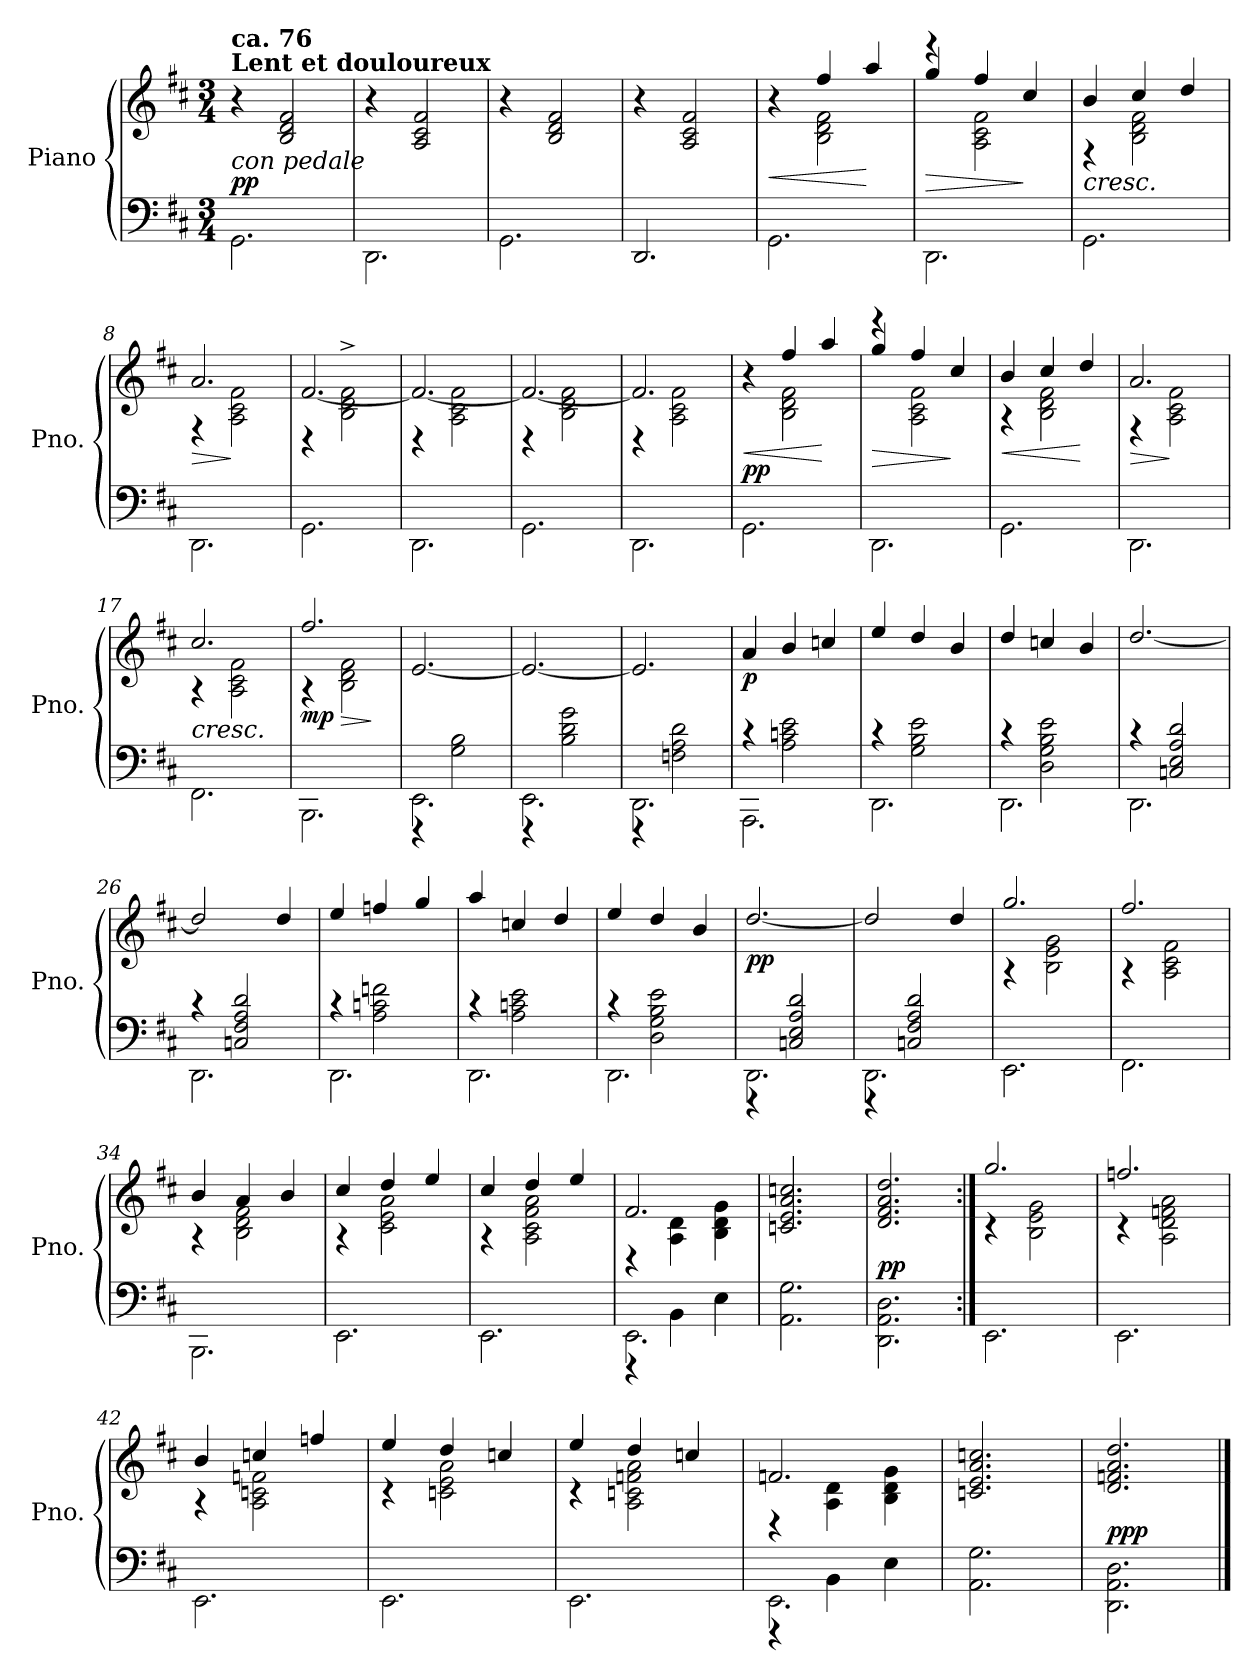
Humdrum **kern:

**kern	**kern	**dynam
*part1	*part1	*part1
*staff2	*staff1	*staff1/2
*I"Piano	*	*
*I'Pno.	*	*
*clefF4	*clefG2	*
*k[f#c#]	*k[f#c#]	*
*M3/4	*M3/4	*
*MM76	*MM76	*
=1	=1	=1
!	!LO:TX:a:B:t=Lent et douloureux	!
!	!LO:TX:a:B:t=ca. 76	!
!LO:TX:a:i:t=con pedale	!	!
!	!	!LO:DY:a=2
2.GG\	4r	pp
*	*MM76	*
.	2B/ 2d/ 2f#/	.
=2	=2	=2
2.DD\	4r	.
.	2A/ 2c#/ 2f#/	.
=3	=3	=3
2.GG\	4r	.
.	2B/ 2d/ 2f#/	.
=4	=4	=4
2.DD/	4r	.
.	2A/ 2c#/ 2f#/	.
=5	=5	=5
!	!	!LO:HP:b
*	*^	*
2.GG\	4r	4ryy	<
.	2B\ 2d\ 2f#\	4ff#/	.
.	.	4aa/	[
!!LO:LB:g=z	!!
=6	=6	=6	=6
!	!	!	!LO:HP:b
2.DD\	4r	4gg/	>
.	2A\ 2c#\ 2f#\	4ff#/	.
.	.	4cc#/	]
=7	=7	=7	=7
!	!	!	!LO:HP:b
2.GG\	4rF	4b/	<
.	2B\ 2d\ 2f#\	4cc#/	.
.	.	4dd/	.
=8	=8	=8	=8
!	!	!	!LO:HP:b
2.DD\	4rF	2.a/	>
.	2A\ 2c#\ 2f#\	.	[ ]
=9	=9	=9	=9
2.GG\	4rD	[2.f#/	.
.	2B\^ 2d\^ 2f#\^	.	.
=10	=10	=10	=10
2.DD\	4rD	2.f#/_	.
.	2A\ 2c#\ 2f#\	.	.
=11	=11	=11	=11
2.GG\	4rD	2.f#/_	.
.	2B\ 2d\ 2f#\	.	.
!!LO:LB:g=z	!!
=12	=12	=12	=12
2.DD\	4rD	2.f#/]	.
.	2A\ 2c#\ 2f#\	.	.
=13	=13	=13	=13
!	!	!	!LO:HP:b
!	!	!	!LO:DY:n=1:a=2
2.GG\	4r	4ryy	< pp
.	2B\ 2d\ 2f#\	4ff#/	.
.	.	4aa/	[
=14	=14	=14	=14
!	!	!	!LO:HP:b
2.DD\	4r	4gg/	>
.	2A\ 2c#\ 2f#\	4ff#/	.
.	.	4cc#/	]
=15	=15	=15	=15
!	!	!	!LO:HP:b
2.GG\	4rA	4b/	<
.	2B\ 2d\ 2f#\	4cc#/	.
.	.	4dd/	[
=16	=16	=16	=16
!	!	!	!LO:HP:b
2.DD\	4rF	2.a/	>
.	2A\ 2c#\ 2f#\	.	]
!!LO:LB:g=z	!!
=17	=17	=17	=17
!	!	!	!LO:HP:b
2.FF#\	4rA	2.cc#/	<
.	2A\ 2c#\ 2f#\	.	.
=18	=18	=18	=18
!	!	!	!LO:DY:b
2.BBB\	4rA	2.ff#/	mp
!	!	!	!LO:HP:n=1:b
.	2B\ 2d\ 2f#\	.	[ >
*	*v	*v	*
.	.	]
=19	=19	=19
*^	*	*
2.EE\	4r	[2.e/	.
.	2G\ 2B\	.	.
=20	=20	=20	=20
2.EE\	4r	2.e/_	.
.	2B\ 2d\ 2g\	.	.
=21	=21	=21	=21
2.DD\	4r	2.e/]	.
.	2Fn\ 2A\ 2d\	.	.
=22	=22	=22	=22
*	*	*^	*
!	!	!	!	!LO:DY:b
2.AAA\	4rc	2.ryy	4a/	p
.	2A\ 2cn\ 2e\	.	4b/	.
.	.	.	4ccn/	.
!!LO:PB:g=z	!!
=23	=23	=23	=23	=23
2.DD\	4rc	2.ryy	4ee/	.
.	2G\ 2B\ 2e\	.	4dd/	.
.	.	.	4b/	.
=24	=24	=24	=24	=24
2.DD\	4rc	2.ryy	4dd/	.
.	2D\ 2G\ 2B\ 2e\	.	4ccn/	.
.	.	.	4b/	.
=25	=25	=25	=25	=25
2.DD\	4rc	2.ryy	[2.dd/	.
.	2Cn/ 2E/ 2A/ 2d/	.	.	.
=26	=26	=26	=26	=26
2.DD\	4rc	2.ryy	2dd/]	.
.	2Cn/ 2F#/ 2A/ 2d/	.	.	.
.	.	.	4dd/	.
=27	=27	=27	=27	=27
2.DD\	4rc	2.ryy	4ee/	.
.	2A\ 2cn\ 2fn\	.	4ffn/	.
.	.	.	4gg/	.
!!LO:LB:g=z	!!
=28	=28	=28	=28	=28
2.DD\	4rc	2.ryy	4aa/	.
.	2A\ 2cn\ 2e\	.	4ccn/	.
.	.	.	4dd/	.
=29	=29	=29	=29	=29
2.DD\	4rc	2.ryy	4ee/	.
.	2D\ 2G\ 2B\ 2e\	.	4dd/	.
.	.	.	4b/	.
=30	=30	=30	=30	=30
!	!	!	!	!LO:DY:b
2.DD\	4r	2.ryy	[2.dd/	pp
.	2Cn/ 2E/ 2A/ 2d/	.	.	.
=31	=31	=31	=31	=31
2.DD\	4r	2.ryy	2dd/]	.
.	2Cn/ 2F#/ 2A/ 2d/	.	.	.
.	.	.	4dd/	.
*v	*v	*	*	*
!!LO:LB:g=z	!!
=32	=32	=32	=32
2.EE\	4rA	2.gg/	.
.	2B\ 2e\ 2g\	.	.
=33	=33	=33	=33
2.FF#\	4rA	2.ff#/	.
.	2A\ 2c#\ 2f#\	.	.
=34	=34	=34	=34
2.BBB\	4rA	4b/	.
.	2B\ 2d\ 2f#\	4a/	.
.	.	4b/	.
=35	=35	=35	=35
2.EE\	4rA	4cc#/	.
.	2c#\ 2e\ 2a\	4dd/	.
.	.	4ee/	.
=36	=36	=36	=36
2.EE\	4rA	4cc#/	.
.	2A\ 2c#\ 2f#\ 2a\	4dd/	.
.	.	4ee/	.
!!LO:LB:g=z	!!
=37	=37	=37	=37
*^	*	*	*
2.EE\	4r	4rD	2.f#/	.
.	4BB\	4A\ 4d\	.	.
.	4E\	4B\ 4d\ 4g\	.	.
*v	*v	*	*	*
*	*v	*v	*
=38	=38	=38
2.AA\ 2.G\	2.cn/ 2.e/ 2.a/ 2.ccn/	.
=39	=39	=39
!	!	!LO:DY:a=2
2.DD\ 2.AA\ 2.D\	2.d/ 2.f#/ 2.a/ 2.dd/	pp
=40:|!	=40:|!	=40:|!
*	*^	*
2.EE\	4rc	2.gg/	.
.	2B\ 2e\ 2g\	.	.
=41	=41	=41	=41
2.EE\	4rc	2.ffn/	.
.	2A\ 2d\ 2fn\ 2a\	.	.
!!LO:LB:g=z	!!
=42	=42	=42	=42
2.EE\	4rA	4b/	.
.	2A\ 2cn\ 2fn\	4ccn/	.
.	.	4ffn/	.
=43	=43	=43	=43
2.EE\	4rc	4ee/	.
.	2cn\ 2e\ 2a\	4dd/	.
.	.	4ccn/	.
=44	=44	=44	=44
2.EE\	4rc	4ee/	.
.	2A\ 2cn\ 2fn\ 2a\	4dd/	.
.	.	4ccn/	.
=45	=45	=45	=45
*^	*	*	*
2.EE\	4r	4rD	2.fn/	.
.	4BB\	4A\ 4d\	.	.
.	4E\	4B\ 4d\ 4g\	.	.
*v	*v	*	*	*
*	*v	*v	*
=46	=46	=46
2.AA\ 2.G\	2.cn/ 2.e/ 2.a/ 2.ccn/	.
!!LO:PB:g=z
=47	=47	=47
!	!	!LO:DY:a=2
2.DD\ 2.AA\ 2.D\	2.d/ 2.fn/ 2.a/ 2.dd/	ppp
==	==	==
*-	*-	*-
